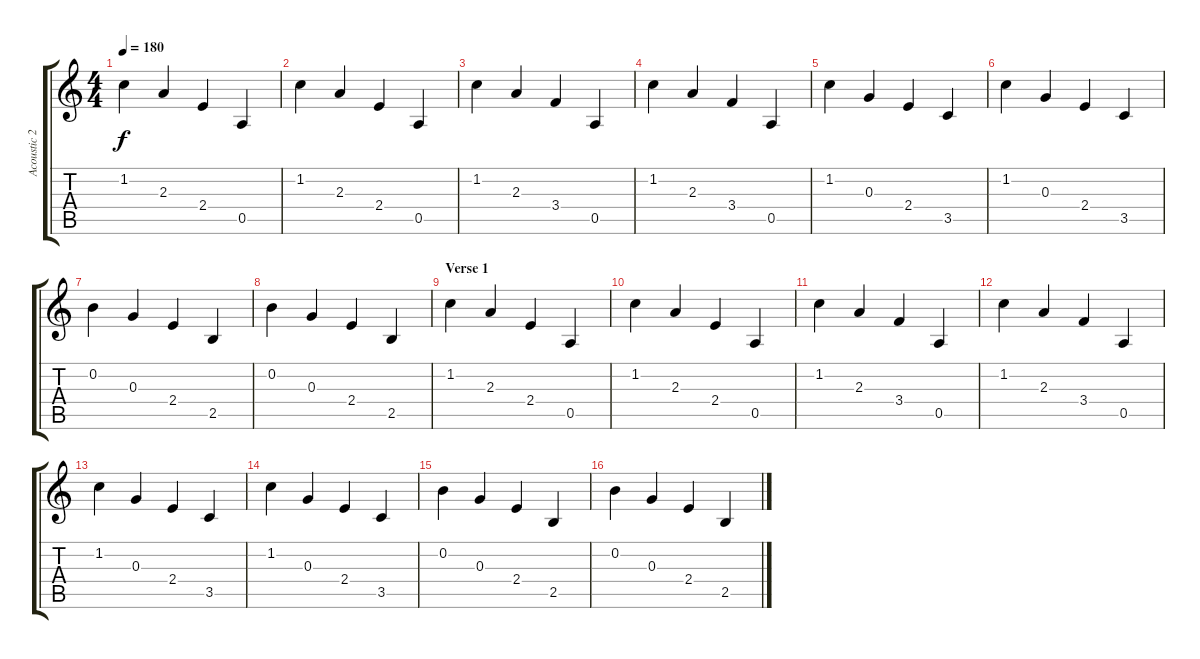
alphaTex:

\track ("Acoustic 2" "Acoustic 2") {instrument acousticguitarsteel}
\staff {score tabs}
\tuning (E4 B3 G3 D3 A2 E2) {hide}
\ts (4 4)
\tempo 180
\clef g2
\ks c
1.2.4{dy f instrument acousticguitarsteel} 2.3.4 2.4.4 0.5.4 |
1.2.4 2.3.4 2.4.4 0.5.4 |
1.2.4 2.3.4 3.4.4 0.5.4 |
1.2.4 2.3.4 3.4.4 0.5.4 |
1.2.4 0.3.4 2.4.4 3.5.4 |
1.2.4 0.3.4 2.4.4 3.5.4 |
0.2.4 0.3.4 2.4.4 2.5.4 |
0.2.4 0.3.4 2.4.4 2.5.4 |
\section ("" "Verse 1")
1.2.4 2.3.4 2.4.4 0.5.4 |
1.2.4 2.3.4 2.4.4 0.5.4 |
1.2.4 2.3.4 3.4.4 0.5.4 |
1.2.4 2.3.4 3.4.4 0.5.4 |
1.2.4 0.3.4 2.4.4 3.5.4 |
1.2.4 0.3.4 2.4.4 3.5.4 |
0.2.4 0.3.4 2.4.4 2.5.4 |
0.2.4 0.3.4 2.4.4 2.5.4
